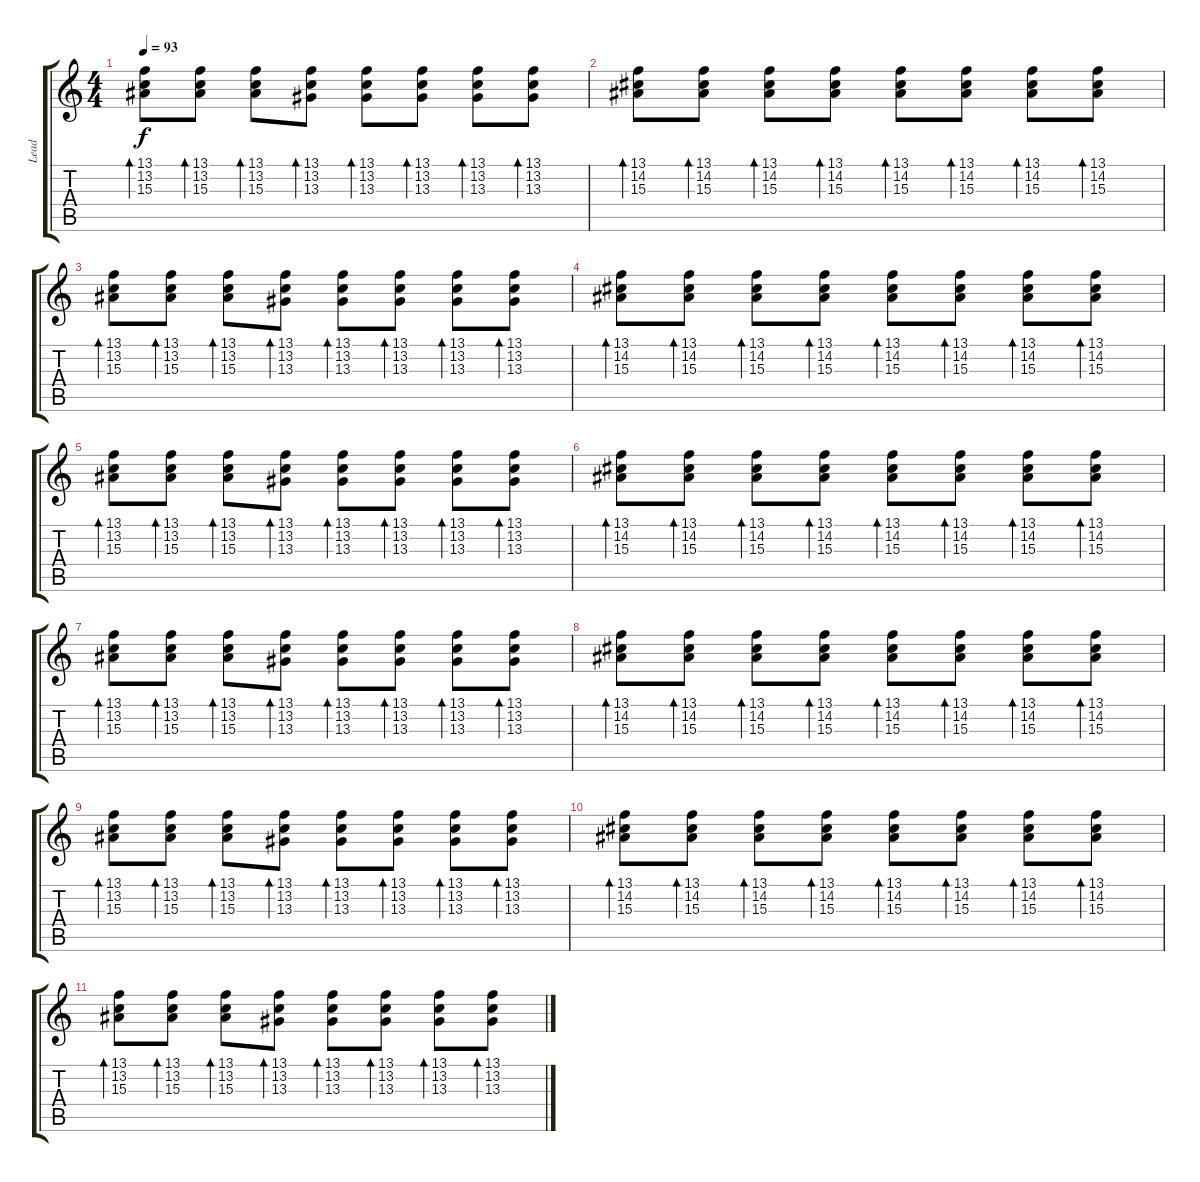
\track ("Lead" "Lead") {instrument brightacousticpiano}
\staff {score tabs}
\tuning (E4 B3 G3 D3 A2 E2) {hide}
\ts (4 4)
\tempo 93
\clef g2
\ks c
(13.1 13.2 15.3).8{bd 60 dy f} (13.1 13.2 15.3).8{bd 60} (13.1 13.2 15.3).8{bd 60} (13.1 13.2 13.3).8{bd 60} (13.1 13.2 13.3).8{bd 60} (13.1 13.2 13.3).8{bd 60} (13.1 13.2 13.3).8{bd 60} (13.1 13.2 13.3).8{bd 60} |
(13.1 14.2 15.3).8{bd 60} (13.1 14.2 15.3).8{bd 60} (13.1 14.2 15.3).8{bd 60} (13.1 14.2 15.3).8{bd 60} (13.1 14.2 15.3).8{bd 60} (13.1 14.2 15.3).8{bd 60} (13.1 14.2 15.3).8{bd 60} (13.1 14.2 15.3).8{bd 60} |
(13.1 13.2 15.3).8{bd 60} (13.1 13.2 15.3).8{bd 60} (13.1 13.2 15.3).8{bd 60} (13.1 13.2 13.3).8{bd 60} (13.1 13.2 13.3).8{bd 60} (13.1 13.2 13.3).8{bd 60} (13.1 13.2 13.3).8{bd 60} (13.1 13.2 13.3).8{bd 60} |
(13.1 14.2 15.3).8{bd 60} (13.1 14.2 15.3).8{bd 60} (13.1 14.2 15.3).8{bd 60} (13.1 14.2 15.3).8{bd 60} (13.1 14.2 15.3).8{bd 60} (13.1 14.2 15.3).8{bd 60} (13.1 14.2 15.3).8{bd 60} (13.1 14.2 15.3).8{bd 60} |
(13.1 13.2 15.3).8{bd 60} (13.1 13.2 15.3).8{bd 60} (13.1 13.2 15.3).8{bd 60} (13.1 13.2 13.3).8{bd 60} (13.1 13.2 13.3).8{bd 60} (13.1 13.2 13.3).8{bd 60} (13.1 13.2 13.3).8{bd 60} (13.1 13.2 13.3).8{bd 60} |
(13.1 14.2 15.3).8{bd 60} (13.1 14.2 15.3).8{bd 60} (13.1 14.2 15.3).8{bd 60} (13.1 14.2 15.3).8{bd 60} (13.1 14.2 15.3).8{bd 60} (13.1 14.2 15.3).8{bd 60} (13.1 14.2 15.3).8{bd 60} (13.1 14.2 15.3).8{bd 60} |
(13.1 13.2 15.3).8{bd 60} (13.1 13.2 15.3).8{bd 60} (13.1 13.2 15.3).8{bd 60} (13.1 13.2 13.3).8{bd 60} (13.1 13.2 13.3).8{bd 60} (13.1 13.2 13.3).8{bd 60} (13.1 13.2 13.3).8{bd 60} (13.1 13.2 13.3).8{bd 60} |
(13.1 14.2 15.3).8{bd 60} (13.1 14.2 15.3).8{bd 60} (13.1 14.2 15.3).8{bd 60} (13.1 14.2 15.3).8{bd 60} (13.1 14.2 15.3).8{bd 60} (13.1 14.2 15.3).8{bd 60} (13.1 14.2 15.3).8{bd 60} (13.1 14.2 15.3).8{bd 60} |
(13.1 13.2 15.3).8{bd 60} (13.1 13.2 15.3).8{bd 60} (13.1 13.2 15.3).8{bd 60} (13.1 13.2 13.3).8{bd 60} (13.1 13.2 13.3).8{bd 60} (13.1 13.2 13.3).8{bd 60} (13.1 13.2 13.3).8{bd 60} (13.1 13.2 13.3).8{bd 60} |
(13.1 14.2 15.3).8{bd 60} (13.1 14.2 15.3).8{bd 60} (13.1 14.2 15.3).8{bd 60} (13.1 14.2 15.3).8{bd 60} (13.1 14.2 15.3).8{bd 60} (13.1 14.2 15.3).8{bd 60} (13.1 14.2 15.3).8{bd 60} (13.1 14.2 15.3).8{bd 60} |
(13.1 13.2 15.3).8{bd 60} (13.1 13.2 15.3).8{bd 60} (13.1 13.2 15.3).8{bd 60} (13.1 13.2 13.3).8{bd 60} (13.1 13.2 13.3).8{bd 60} (13.1 13.2 13.3).8{bd 60} (13.1 13.2 13.3).8{bd 60} (13.1 13.2 13.3).8{bd 60}
